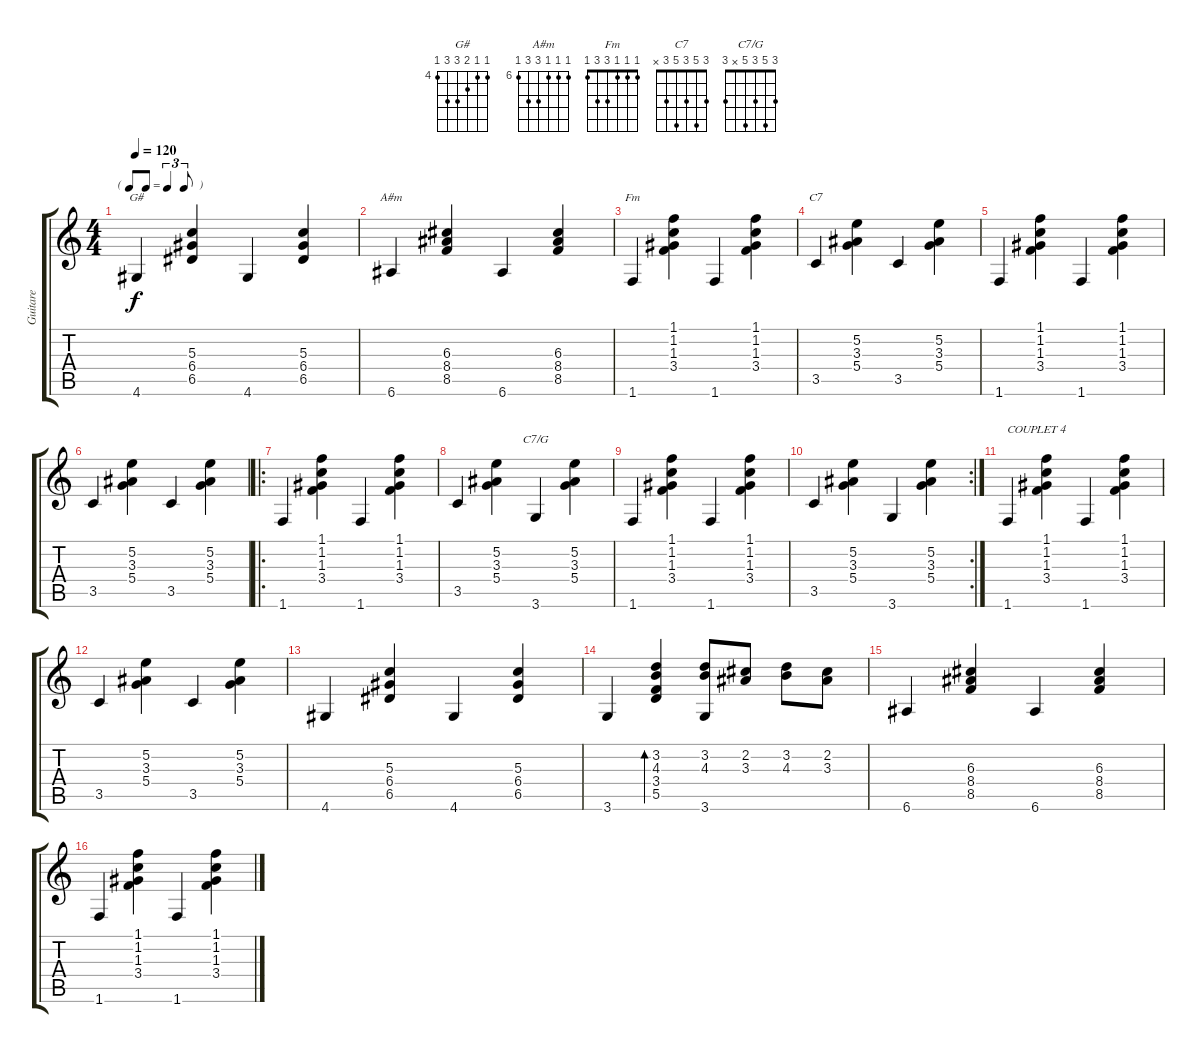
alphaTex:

\track ("Guitare" "Guitare") {instrument acousticguitarsteel}
\staff {score tabs}
\tuning (E4 B3 G3 D3 A2 E2) {hide}
\chord ("G#" 4 4 5 6 6 4) {firstfret 4}
\chord ("A#m" 6 6 6 8 8 6) {firstfret 6}
\chord ("Fm" 1 1 1 3 3 1)
\chord ("C7" 3 5 3 5 3 x)
\chord ("C7/G" 3 5 3 5 x 3)
\ts (4 4)
\tf triplet8th
\tempo 120
\clef g2
\ks c
4.6.4{ch "G#" dy f} (5.3 6.4 6.5).4 4.6.4 (5.3 6.4 6.5).4 |
6.6.4{ch "A#m"} (6.3 8.4 8.5).4 6.6.4 (6.3 8.4 8.5).4 |
1.6.4{ch "Fm"} (1.1 1.2 1.3 3.4).4 1.6.4 (1.1 1.2 1.3 3.4).4 |
3.5.4{ch "C7"} (5.2 3.3 5.4).4 3.5.4 (5.2 3.3 5.4).4 |
1.6.4 (1.1 1.2 1.3 3.4).4 1.6.4 (1.1 1.2 1.3 3.4).4 |
3.5.4 (5.2 3.3 5.4).4 3.5.4 (5.2 3.3 5.4).4 |
\ro
1.6.4 (1.1 1.2 1.3 3.4).4 1.6.4 (1.1 1.2 1.3 3.4).4 |
3.5.4 (5.2 3.3 5.4).4 3.6.4{ch "C7/G"} (5.2 3.3 5.4).4 |
1.6.4 (1.1 1.2 1.3 3.4).4 1.6.4 (1.1 1.2 1.3 3.4).4 |
\rc 2
3.5.4 (5.2 3.3 5.4).4 3.6.4 (5.2 3.3 5.4).4 |
1.6.4{txt "COUPLET 4"} (1.1 1.2 1.3 3.4).4 1.6.4 (1.1 1.2 1.3 3.4).4 |
3.5.4 (5.2 3.3 5.4).4 3.5.4 (5.2 3.3 5.4).4 |
4.6.4 (5.3 6.4 6.5).4 4.6.4 (5.3 6.4 6.5).4 |
3.6.4 (3.2 4.3 3.4 5.5).4{bd 480} (3.2 4.3 3.6).8 (2.2 3.3).8 (3.2 4.3).8 (2.2 3.3).8 |
6.6.4 (6.3 8.4 8.5).4 6.6.4 (6.3 8.4 8.5).4 |
1.6.4 (1.1 1.2 1.3 3.4).4 1.6.4 (1.1 1.2 1.3 3.4).4
